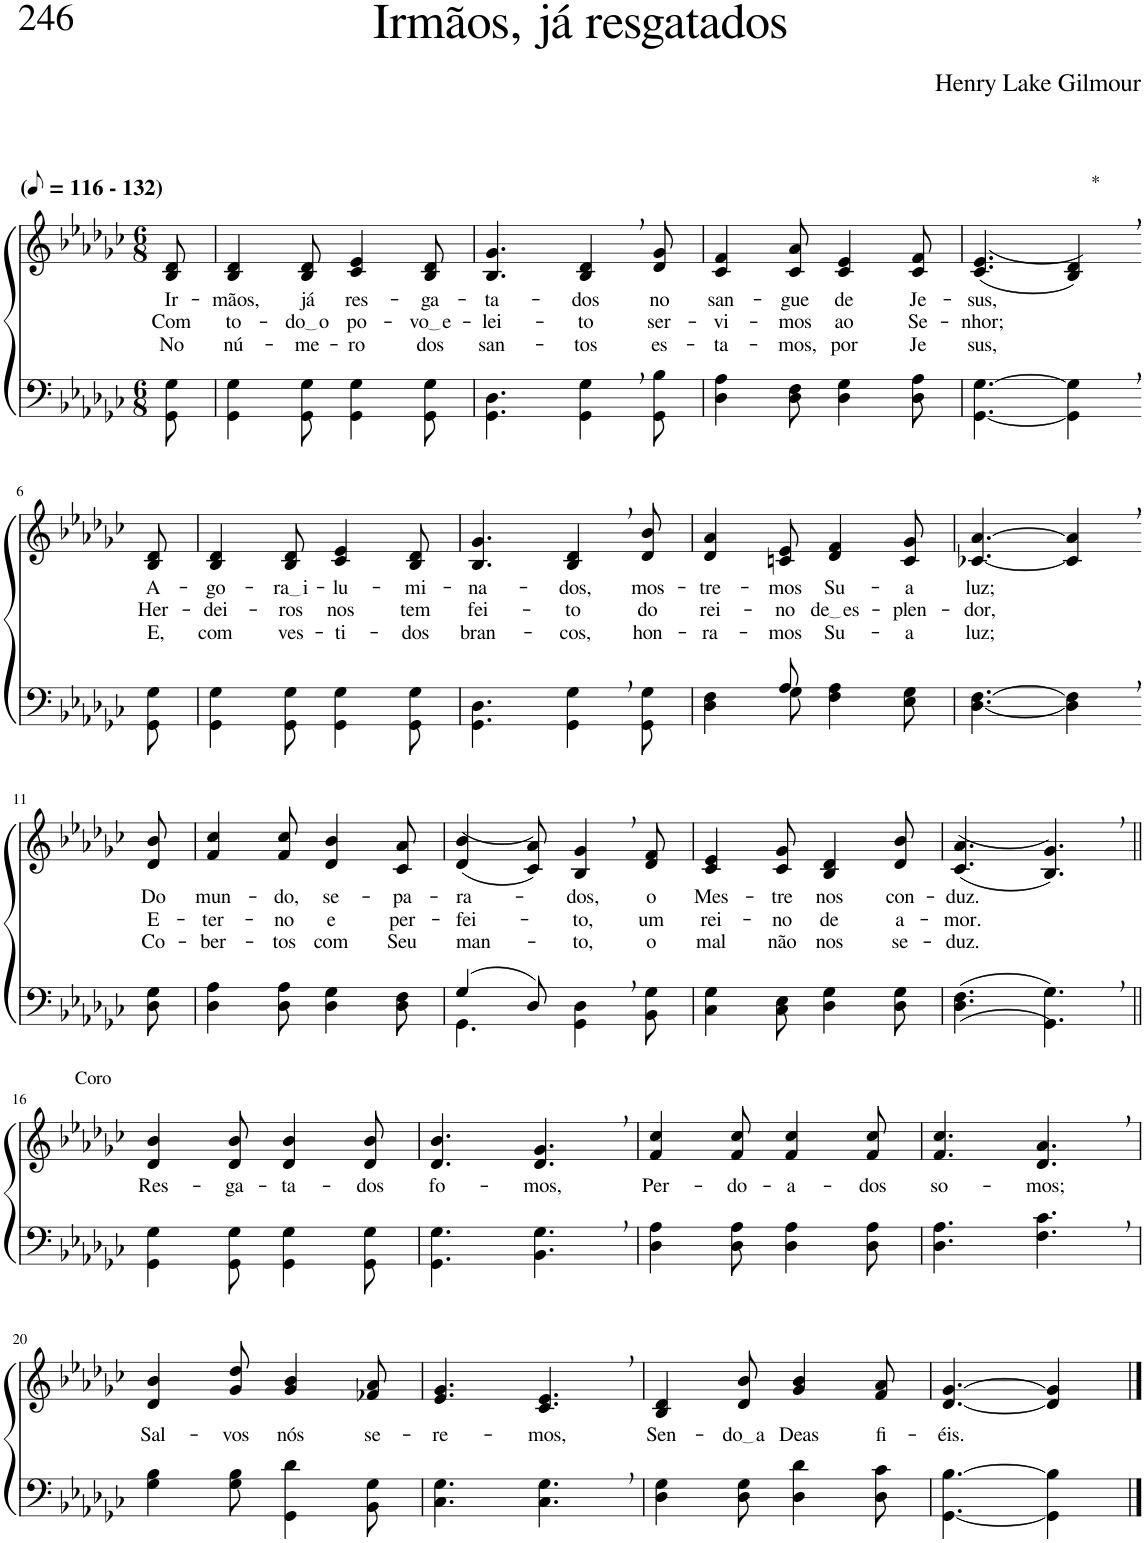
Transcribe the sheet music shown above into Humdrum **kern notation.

**kern	**kern	**text	**text	**text
*part2	*part1	*part1	*part1	*part1
*staff2	*staff1	*staff1	*staff1	*staff1
*I"Parte III e IV	*I"Parte I e II	*	*	*
*clefF4	*clefG2	*	*	*
*Trd-1c-2	*Trd-1c-2	*	*	*
*k[b-e-a-d-g-c-]	*k[b-e-a-d-g-c-]	*	*	*
*M6/8	*M6/8	*	*	*
*MM58	*MM58	*	*	*
=1	=1	=1	=1	=1
!	!LO:TX:a:B:t=(	!	!	!
!	!LO:TX:a:B:t=- 132)	!	!	!
!	!	!LO:LY:b	!LO:LY:b	!LO:LY:b
8GG-\ 8G-\	8B-/ 8d-/	Ir-	Com	No
=2	=2	=2	=2	=2
!	!	!LO:LY:b	!LO:LY:b	!LO:LY:b
4GG-\ 4G-\	4B-/ 4d-/	-mãos,	to-	nú-
!	!	!LO:LY:b	!LO:LY:b	!LO:LY:b
8GG-\ 8G-\	8B-/ 8d-/	já	do o	-me-
!	!	!LO:LY:b	!LO:LY:b	!LO:LY:b
4GG-\ 4G-\	4c-/ 4e-/	res-	po-	-ro
!	!	!LO:LY:b	!LO:LY:b	!LO:LY:b
8GG-\ 8G-\	8B-/ 8d-/	-ga-	vo e	dos
=3	=3	=3	=3	=3
!	!	!LO:LY:b	!LO:LY:b	!LO:LY:b
4.GG-\ 4.D-\	4.B-/ 4.g-/	-ta-	-lei-	san-
!	!	!LO:LY:b	!LO:LY:b	!LO:LY:b
4GG-\, 4G-\,	4B-/, 4d-/,	-dos	-to	-tos
!	!	!LO:LY:b	!LO:LY:b	!LO:LY:b
8GG-\ 8B-\	8d-/ 8g-/	no	ser-	es-
=4	=4	=4	=4	=4
!	!	!LO:LY:b	!LO:LY:b	!LO:LY:b
4D-\ 4A-\	4c-/ 4f/	san-	-vi-	-ta-
!	!	!LO:LY:b	!LO:LY:b	!LO:LY:b
8D-\ 8F\	8c-/ 8a-/	-gue	-mos	-mos,
!	!	!LO:LY:b	!LO:LY:b	!LO:LY:b
4D-\ 4G-\	4c-/ 4e-/	de	ao	por
!	!	!LO:LY:b	!LO:LY:b	!LO:LY:b
8D-\ 8A-\	8c-/ 8f/	Je-	Se-	Je
=5	=5	=5	=5	=5
!	!	!LO:LY:b	!LO:LY:b	!LO:LY:b
[4.GG-\ [4.G-\	((4.c-/ 4.e-/	-sus,	-nhor;	sus,
!	!LO:TX:a:t=*	!	!	!
4GG-\], 4G-\],	4B-/, 4d-/,))	.	.	.
!!LO:LB:g=z
=6-	=6-	=6-	=6-	=6-
!	!	!LO:LY:b	!LO:LY:b	!LO:LY:b
8GG-\ 8G-\	8B-/ 8d-/	A-	Her-	E,
=7	=7	=7	=7	=7
!	!	!LO:LY:b	!LO:LY:b	!LO:LY:b
4GG-\ 4G-\	4B-/ 4d-/	-go-	-dei-	com
!	!	!LO:LY:b	!LO:LY:b	!LO:LY:b
8GG-\ 8G-\	8B-/ 8d-/	ra i	-ros	ves-
!	!	!LO:LY:b	!LO:LY:b	!LO:LY:b
4GG-\ 4G-\	4c-/ 4e-/	-lu-	nos	-ti-
!	!	!LO:LY:b	!LO:LY:b	!LO:LY:b
8GG-\ 8G-\	8B-/ 8d-/	-mi-	tem	-dos
=8	=8	=8	=8	=8
!	!	!LO:LY:b	!LO:LY:b	!LO:LY:b
4.GG-\ 4.D-\	4.B-/ 4.g-/	-na-	fei-	bran-
!	!	!LO:LY:b	!LO:LY:b	!LO:LY:b
4GG-\, 4G-\,	4B-/, 4d-/,	-dos,	-to	-cos,
!	!	!LO:LY:b	!LO:LY:b	!LO:LY:b
8GG-\ 8G-\	8d-/ 8b-/	mos-	do	hon-
=9	=9	=9	=9	=9
*^	*	*	*	*
!	!	!	!LO:LY:b	!LO:LY:b	!LO:LY:b
4ryy	4D-\ 4F\	4d-/ 4a-/	-tre-	rei-	-ra-
!	!	!	!LO:LY:b	!LO:LY:b	!LO:LY:b
8A-/	8G-\	8cn/ 8e-/	-mos	-no	-mos
!	!	!	!LO:LY:b	!LO:LY:b	!LO:LY:b
4.ryy	4F\ 4A-\	4d-/ 4f/	Su-	de es	Su-
!	!	!	!LO:LY:b	!LO:LY:b	!LO:LY:b
.	8E-\ 8G-\	8c/ 8g-/	-a	-plen-	-a
=10	=10	=10	=10	=10	=10
!	!	!	!LO:LY:b	!LO:LY:b	!LO:LY:b
*v	*v	*	*	*	*
[4.D-\ [4.F\	[4.c-X/ [4.a-/	luz;	-dor,	luz;
4D-\], 4F\],	4c-/], 4a-/],	.	.	.
!!LO:LB:g=z
=11-	=11-	=11-	=11-	=11-
!	!	!LO:LY:b	!LO:LY:b	!LO:LY:b
8D-\ 8G-\	8d-/ 8b-/	Do	E-	Co-
=12	=12	=12	=12	=12
!	!	!LO:LY:b	!LO:LY:b	!LO:LY:b
4D-\ 4A-\	4f/ 4cc-/	mun-	-ter-	-ber-
!	!	!LO:LY:b	!LO:LY:b	!LO:LY:b
8D-\ 8A-\	8f/ 8cc-/	-do,	-no	-tos
!	!	!LO:LY:b	!LO:LY:b	!LO:LY:b
4D-\ 4G-\	4d-/ 4b-/	se-	e	com
!	!	!LO:LY:b	!LO:LY:b	!LO:LY:b
8D-\ 8F\	8c-/ 8a-/	-pa-	per-	Seu
=13	=13	=13	=13	=13
*^	*	*	*	*
!	!	!	!LO:LY:b	!LO:LY:b	!LO:LY:b
(4G-/	4.GG-\	((4d-/ 4b-/	-ra-	-fei-	man-
8D-/)	.	8c-/ 8a-/))	.	.	.
!	!	!	!LO:LY:b	!LO:LY:b	!LO:LY:b
4GG-\, 4D-\,	4.ryy	4B-/, 4g-/,	dos,	to,	to,
!	!	!	!LO:LY:b	!LO:LY:b	!LO:LY:b
8BB-\ 8G-\	.	8d-/ 8f/	o	um	o
*v	*v	*	*	*	*
=14	=14	=14	=14	=14
!	!	!LO:LY:b	!LO:LY:b	!LO:LY:b
4C-\ 4G-\	4c-/ 4e-/	Mes-	rei-	mal
!	!	!LO:LY:b	!LO:LY:b	!LO:LY:b
8C-\ 8E-\	8c-/ 8g-/	-tre	-no	não
!	!	!LO:LY:b	!LO:LY:b	!LO:LY:b
4D-\ 4G-\	4B-/ 4d-/	nos	de	nos
!	!	!LO:LY:b	!LO:LY:b	!LO:LY:b
8D-\ 8G-\	8d-/ 8b-/	con-	a-	se-
=15	=15	=15	=15	=15
!	!	!LO:LY:b	!LO:LY:b	!LO:LY:b
((4.D-\ 4.F\	((4.c-/ 4.a-/	-duz.	-mor.	-duz.
4.GG-\, 4.G-\,))	4.B-/, 4.g-/,))	.	.	.
!!LO:LB:g=z
=16||	=16||	=16||	=16||	=16||
!	!LO:TX:a:t=Coro	!	!	!
!	!	!LO:LY:b	!	!
4GG-\ 4G-\	4d-/ 4b-/	Res-	.	.
!	!	!LO:LY:b	!	!
8GG-\ 8G-\	8d-/ 8b-/	-ga-	.	.
!	!	!LO:LY:b	!	!
4GG-\ 4G-\	4d-/ 4b-/	-ta-	.	.
!	!	!LO:LY:b	!	!
8GG-\ 8G-\	8d-/ 8b-/	-dos	.	.
=17	=17	=17	=17	=17
!	!	!LO:LY:b	!	!
4.GG-\ 4.G-\	4.d-/ 4.b-/	fo-	.	.
!	!	!LO:LY:b	!	!
4.BB-\, 4.G-\,	4.d-/, 4.g-/,	-mos,	.	.
=18	=18	=18	=18	=18
!	!	!LO:LY:b	!	!
4D-\ 4A-\	4f/ 4cc-/	Per-	.	.
!	!	!LO:LY:b	!	!
8D-\ 8A-\	8f/ 8cc-/	-do-	.	.
!	!	!LO:LY:b	!	!
4D-\ 4A-\	4f/ 4cc-/	-a-	.	.
!	!	!LO:LY:b	!	!
8D-\ 8A-\	8f/ 8cc-/	-dos	.	.
=19	=19	=19	=19	=19
!	!	!LO:LY:b	!	!
4.D-\ 4.A-\	4.f/ 4.cc-/	so-	.	.
!	!	!LO:LY:b	!	!
4.F\, 4.c-\,	4.d-/, 4.a-/,	-mos;	.	.
!!LO:LB:g=z
=20	=20	=20	=20	=20
!	!	!LO:LY:b	!	!
4G-\ 4B-\	4d-/ 4b-/	Sal-	.	.
!	!	!LO:LY:b	!	!
8G-\ 8B-\	8g-/ 8dd-/	-vos	.	.
!	!	!LO:LY:b	!	!
4GG-\ 4d-\	4g-/ 4b-/	nós	.	.
!	!	!LO:LY:b	!	!
8BB-\ 8G-\	8f-X/ 8a-/	se-	.	.
=21	=21	=21	=21	=21
!	!	!LO:LY:b	!	!
4.C-\ 4.G-\	4.e-/ 4.g-/	-re-	.	.
!	!	!LO:LY:b	!	!
4.C-\, 4.G-\,	4.c-/, 4.e-/,	-mos,	.	.
=22	=22	=22	=22	=22
!	!	!LO:LY:b	!	!
4D-\ 4G-\	4B-/ 4d-/	Sen-	.	.
!	!	!LO:LY:b	!	!
8D-\ 8G-\	8d-/ 8b-/	do a	.	.
!	!	!LO:LY:b	!	!
4D-\ 4d-\	4g-/ 4b-/	Deas	.	.
!	!	!LO:LY:b	!	!
8D-\ 8c-\	8f/ 8a-/	fi-	.	.
=23	=23	=23	=23	=23
!	!	!LO:LY:b	!	!
[4.GG-\ [4.B-\	[4.d-/ [4.g-/	-éis.	.	.
4GG-\] 4B-\]	4d-/] 4g-/]	.	.	.
==	==	==	==	==
*-	*-	*-	*-	*-
